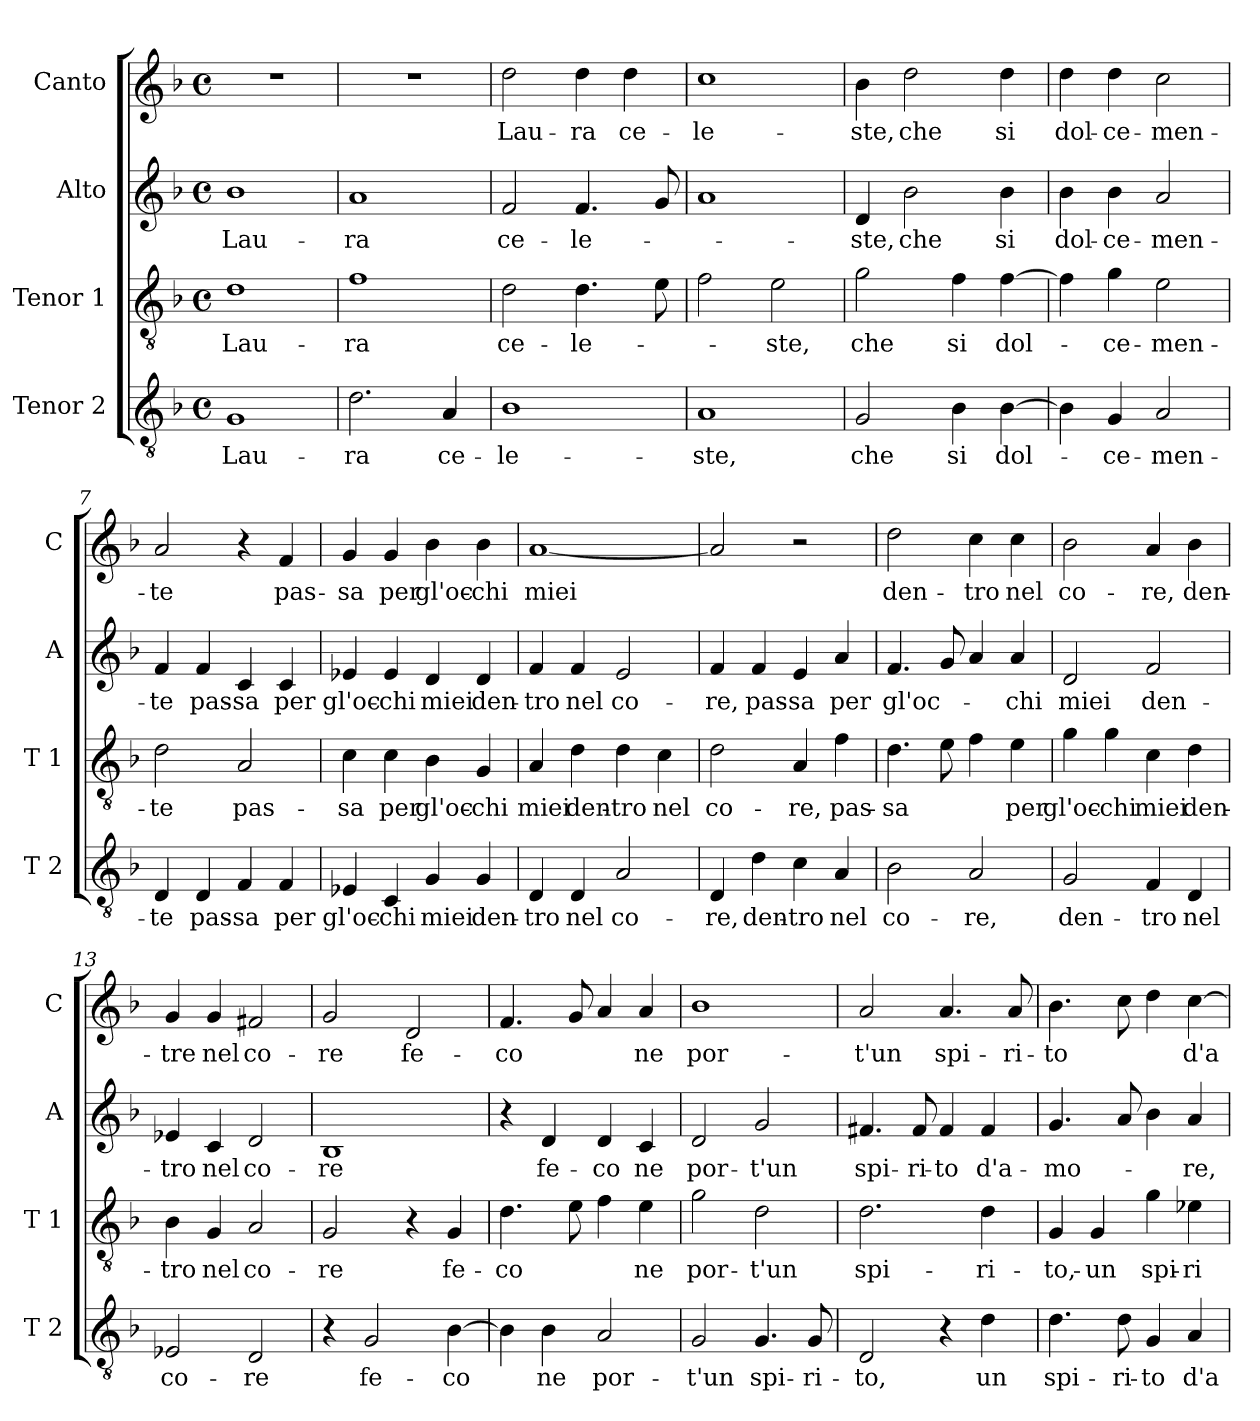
**kern	**text	**kern	**text	**kern	**text	**kern	**text
*part4	*part4	*part3	*part3	*part2	*part2	*part1	*part1
*staff4	*staff4	*staff3	*staff3	*staff2	*staff2	*staff1	*staff1
*I"Tenor 2	*	*I"Tenor 1	*	*I"Alto	*	*I"Canto	*
*I'T 2	*	*I'T 1	*	*I'A	*	*I'C	*
*clefGv2	*	*clefGv2	*	*clefG2	*	*clefG2	*
*k[b-]	*	*k[b-]	*	*k[b-]	*	*k[b-]	*
*F:	*	*F:	*	*F:	*	*F:	*
*M4/4	*	*M4/4	*	*M4/4	*	*M4/4	*
*met(c)	*	*met(c)	*	*met(c)	*	*met(c)	*
=1	=1	=1	=1	=1	=1	=1	=1
!	!LO:LY:b	!	!LO:LY:b	!	!LO:LY:b	!	!
1G	Lau-	1d	Lau-	1b-	Lau-	1r	.
=2	=2	=2	=2	=2	=2	=2	=2
!	!LO:LY:b	!	!LO:LY:b	!	!LO:LY:b	!	!
2.d\	-ra	1f	-ra	1a	-ra	1r	.
!	!LO:LY:b	!	!	!	!	!	!
4A/	ce-	.	.	.	.	.	.
=3	=3	=3	=3	=3	=3	=3	=3
!	!LO:LY:b	!	!LO:LY:b	!	!LO:LY:b	!	!LO:LY:b
1B-	-le-	2d\	ce-	2f/	ce-	2dd\	Lau-
!	!	!	!LO:LY:b	!	!LO:LY:b	!	!LO:LY:b
.	.	4.d\	-le-	4.f/	-le-	4dd\	-ra
!	!	!	!	!	!	!	!LO:LY:b
.	.	.	.	.	.	4dd\	ce-
.	.	8e\	.	8g/	.	.	.
=4	=4	=4	=4	=4	=4	=4	=4
!	!LO:LY:b	!	!	!	!	!	!LO:LY:b
1A	-ste,	2f\	.	1a	.	1cc	-le-
!	!	!	!LO:LY:b	!	!	!	!
.	.	2e\	-ste,	.	.	.	.
=5	=5	=5	=5	=5	=5	=5	=5
!	!LO:LY:b	!	!LO:LY:b	!	!LO:LY:b	!	!LO:LY:b
2G/	che	2g\	che	4d/	-ste,	4b-\	-ste,
!	!	!	!	!	!LO:LY:b	!	!LO:LY:b
.	.	.	.	2b-\	che	2dd\	che
!	!LO:LY:b	!	!LO:LY:b	!	!	!	!
4B-\	si	4f\	si	.	.	.	.
!	!LO:LY:b	!	!LO:LY:b	!	!LO:LY:b	!	!LO:LY:b
[4B-\	dol-	[4f\	dol-	4b-\	si	4dd\	si
=6	=6	=6	=6	=6	=6	=6	=6
!	!	!	!	!	!LO:LY:b	!	!LO:LY:b
4B-\]	.	4f\]	.	4b-\	dol-	4dd\	dol-
!	!LO:LY:b	!	!LO:LY:b	!	!LO:LY:b	!	!LO:LY:b
4G/	-ce-	4g\	-ce-	4b-\	-ce-	4dd\	-ce-
!	!LO:LY:b	!	!LO:LY:b	!	!LO:LY:b	!	!LO:LY:b
2A/	-men-	2e\	-men-	2a/	-men-	2cc\	-men-
!!LO:LB:g=z
=7	=7	=7	=7	=7	=7	=7	=7
!	!LO:LY:b	!	!LO:LY:b	!	!LO:LY:b	!	!LO:LY:b
4D/	-te	2d\	-te	4f/	-te	2a/	-te
!	!LO:LY:b	!	!	!	!LO:LY:b	!	!
4D/	pas-	.	.	4f/	pas-	.	.
!	!LO:LY:b	!	!LO:LY:b	!	!LO:LY:b	!	!
4F/	-sa	2A/	pas-	4c/	-sa	4r	.
!	!LO:LY:b	!	!	!	!LO:LY:b	!	!LO:LY:b
4F/	per	.	.	4c/	per	4f/	pas-
=8	=8	=8	=8	=8	=8	=8	=8
!	!LO:LY:b	!	!LO:LY:b	!	!LO:LY:b	!	!LO:LY:b
4E-X/	gl'oc-	4c\	-sa	4e-X/	gl'oc-	4g/	-sa
!	!LO:LY:b	!	!LO:LY:b	!	!LO:LY:b	!	!LO:LY:b
4C/	-chi	4c\	per	4e-/	-chi	4g/	per
!	!LO:LY:b	!	!LO:LY:b	!	!LO:LY:b	!	!LO:LY:b
4G/	miei	4B-\	gl'oc-	4d/	miei	4b-\	gl'oc-
!	!LO:LY:b	!	!LO:LY:b	!	!LO:LY:b	!	!LO:LY:b
4G/	den-	4G/	-chi	4d/	den-	4b-\	-chi
=9	=9	=9	=9	=9	=9	=9	=9
!	!LO:LY:b	!	!LO:LY:b	!	!LO:LY:b	!	!LO:LY:b
4D/	-tro	4A/	miei	4f/	-tro	[1a	miei
!	!LO:LY:b	!	!LO:LY:b	!	!LO:LY:b	!	!
4D/	nel	4d\	den-	4f/	nel	.	.
!	!LO:LY:b	!	!LO:LY:b	!	!LO:LY:b	!	!
2A/	co-	4d\	-tro	2e/	co-	.	.
!	!	!	!LO:LY:b	!	!	!	!
.	.	4c\	nel	.	.	.	.
=10	=10	=10	=10	=10	=10	=10	=10
!	!LO:LY:b	!	!LO:LY:b	!	!LO:LY:b	!	!
4D/	-re,	2d\	co-	4f/	-re,	2a/]	.
!	!LO:LY:b	!	!	!	!LO:LY:b	!	!
4d\	den-	.	.	4f/	pas-	.	.
!	!LO:LY:b	!	!LO:LY:b	!	!LO:LY:b	!	!
4c\	-tro	4A/	-re,	4e/	-sa	2r	.
!	!LO:LY:b	!	!LO:LY:b	!	!LO:LY:b	!	!
4A/	nel	4f\	pas-	4a/	per	.	.
=11	=11	=11	=11	=11	=11	=11	=11
!	!LO:LY:b	!	!LO:LY:b	!	!LO:LY:b	!	!LO:LY:b
2B-\	co-	4.d\	-sa	4.f/	gl'oc-	2dd\	den-
.	.	8e\	.	8g/	.	.	.
!	!LO:LY:b	!	!	!	!	!	!LO:LY:b
2A/	-re,	4f\	.	4a/	.	4cc\	-tro
!	!	!	!LO:LY:b	!	!LO:LY:b	!	!LO:LY:b
.	.	4e\	per	4a/	-chi	4cc\	nel
=12	=12	=12	=12	=12	=12	=12	=12
!	!LO:LY:b	!	!LO:LY:b	!	!LO:LY:b	!	!LO:LY:b
2G/	den-	4g\	gl'oc-	2d/	miei	2b-\	co-
!	!	!	!LO:LY:b	!	!	!	!
.	.	4g\	-chi	.	.	.	.
!	!LO:LY:b	!	!LO:LY:b	!	!LO:LY:b	!	!LO:LY:b
4F/	-tro	4c\	miei	2f/	den-	4a/	-re,
!	!LO:LY:b	!	!LO:LY:b	!	!	!	!LO:LY:b
4D/	nel	4d\	den-	.	.	4b-\	den-
!!LO:LB:g=z
=13	=13	=13	=13	=13	=13	=13	=13
!	!LO:LY:b	!	!LO:LY:b	!	!LO:LY:b	!	!LO:LY:b
2E-X/	co-	4B-\	-tro	4e-X/	-tro	4g/	-tre
!	!	!	!LO:LY:b	!	!LO:LY:b	!	!LO:LY:b
.	.	4G/	nel	4c/	nel	4g/	nel
!	!LO:LY:b	!	!LO:LY:b	!	!LO:LY:b	!	!LO:LY:b
2D/	-re	2A/	co-	2d/	co-	2f#X/	co-
=14	=14	=14	=14	=14	=14	=14	=14
!	!	!	!LO:LY:b	!	!LO:LY:b	!	!LO:LY:b
4r	.	2G/	-re	1B-	-re	2g/	-re
!	!LO:LY:b	!	!	!	!	!	!
2G/	fe-	.	.	.	.	.	.
!	!	!	!	!	!	!	!LO:LY:b
.	.	4r	.	.	.	2d/	fe-
!	!LO:LY:b	!	!LO:LY:b	!	!	!	!
[4B-\	-co	4G/	fe-	.	.	.	.
=15	=15	=15	=15	=15	=15	=15	=15
!	!	!	!LO:LY:b	!	!	!	!LO:LY:b
4B-\]	.	4.d\	-co	4r	.	4.f/	-co
!	!LO:LY:b	!	!	!	!LO:LY:b	!	!
4B-\	ne	.	.	4d/	fe-	.	.
.	.	8e\	.	.	.	8g/	.
!	!LO:LY:b	!	!	!	!LO:LY:b	!	!
2A/	por-	4f\	.	4d/	-co	4a/	.
!	!	!	!LO:LY:b	!	!LO:LY:b	!	!LO:LY:b
.	.	4e\	ne	4c/	ne	4a/	ne
=16	=16	=16	=16	=16	=16	=16	=16
!	!LO:LY:b	!	!LO:LY:b	!	!LO:LY:b	!	!LO:LY:b
2G/	-t'un	2g\	por-	2d/	por-	1b-	por-
!	!LO:LY:b	!	!LO:LY:b	!	!LO:LY:b	!	!
4.G/	spi-	2d\	-t'un	2g/	-t'un	.	.
!	!LO:LY:b	!	!	!	!	!	!
8G/	-ri-	.	.	.	.	.	.
=17	=17	=17	=17	=17	=17	=17	=17
!	!LO:LY:b	!	!LO:LY:b	!	!LO:LY:b	!	!LO:LY:b
2D/	-to,	2.d\	spi-	4.f#X/	spi-	2a/	-t'un
!	!	!	!	!	!LO:LY:b	!	!
.	.	.	.	8f#/	-ri-	.	.
!	!	!	!	!	!LO:LY:b	!	!LO:LY:b
4r	.	.	.	4f#/	-to	4.a/	spi-
!	!LO:LY:b	!	!LO:LY:b	!	!LO:LY:b	!	!
4d\	un	4d\	-ri-	4f#/	d'a-	.	.
!	!	!	!	!	!	!	!LO:LY:b
.	.	.	.	.	.	8a/	-ri-
=18	=18	=18	=18	=18	=18	=18	=18
!	!LO:LY:b	!	!LO:LY:b	!	!LO:LY:b	!	!LO:LY:b
4.d\	spi-	4G/	-to,-	4.g/	-mo-	4.b-\	-to
!	!	!	!LO:LY:b	!	!	!	!
.	.	4G/	-un	.	.	.	.
!	!LO:LY:b	!	!	!	!	!	!
8d\	-ri-	.	.	8a/	.	8cc\	.
!	!LO:LY:b	!	!LO:LY:b	!	!	!	!
4G/	-to	4g\	spi-	4b-\	.	4dd\	.
!	!LO:LY:b	!	!LO:LY:b	!	!LO:LY:b	!	!LO:LY:b
4A/	d'a-	4e-X\	-ri-	4a/	-re,-	[4cc\	d'a-
=	=	=	=	=	=	=	=
*-	*-	*-	*-	*-	*-	*-	*-
